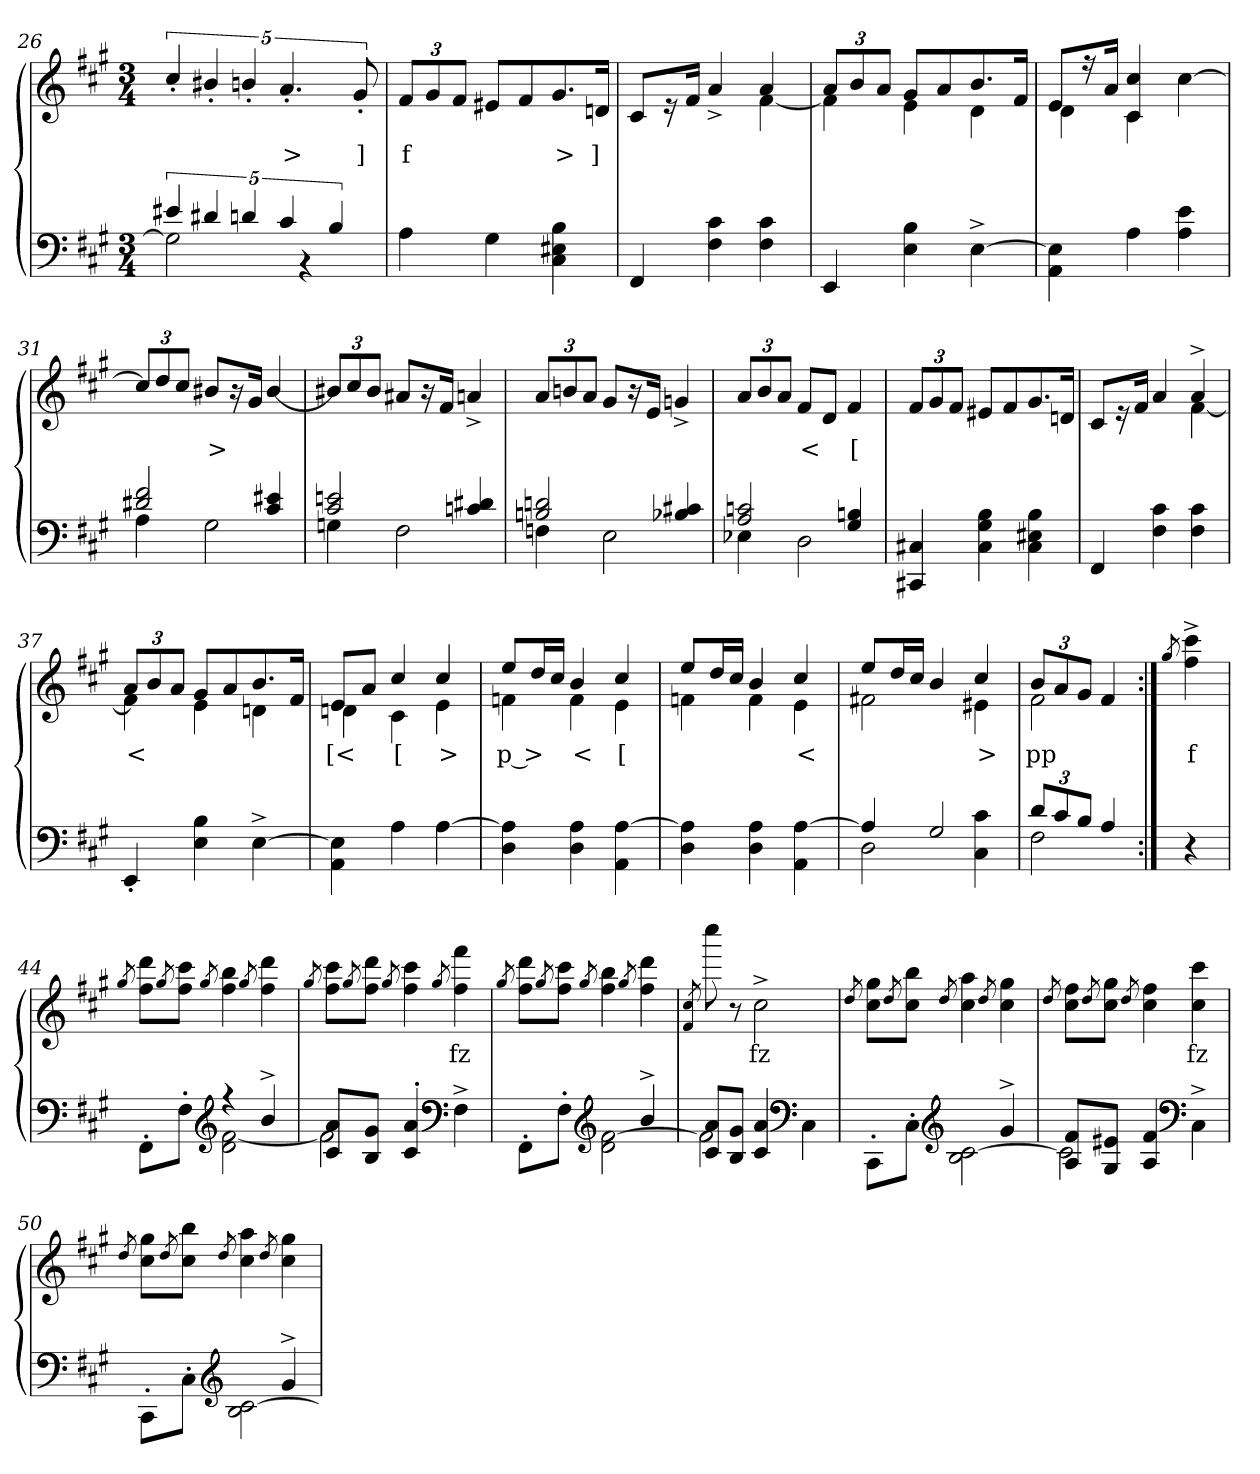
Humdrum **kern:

**kern	**kern	**text
*part2	*part1	*part1
*staff2	*staff1	*staff1
*clefF4	*clefG2	*
*k[f#c#g#]	*k[f#c#g#]	*
*M3/4	*M3/4	*
=26	=26	=26
*^	*	*
20%3e#X	2G#]	20%3cc#'>/	.
20%3d#X	.	20%3b#X'>/	.
20%3dn	.	20%3bn'>/	.
20%3c#	.	20%3.a'>	>
.	4r	.	.
20%3B	.	.	.
.	.	40%3g#'>	]
*v	*v	*	*
=27	=27	=27
4A	12f#L	f
.	12g#	.
.	12f#J	.
4G#	8e#XL	.
.	8f#	.
4B 4E#X 4C#	8.g#	>
.	16dnJk	]
=28	=28	=28
*	*^	*
4FF#	8c#L	2ryy	.
.	16r	.	.
.	16f#Jk	.	.
4c# 4F#	4a^>	.	.
4c# 4F#	4a	[4f#	.
=29	=29	=29	=29
4EE	12aL	4f#]	.
.	12b	.	.
.	12aJ	.	.
4B 4E	8g#L	4e	.
.	8a	.	.
[4E^>	8.b	4d	.
.	16f#Jk	.	.
=30	=30	=30	=30
4E\] 4AA\	8eL	4d	.
.	16r	.	.
.	16aJk	.	.
4A	4cc# 4c#	4c#	.
4e 4A	[4cc#	4ryy	.
*	*v	*v	*
=31	=31	=31
*^	*	*
2f# 2d#X	4A	12cc#/L]	.
.	.	12dd	.
.	.	12cc#J	.
.	2G#	8b#XL	>
.	.	16r	.
.	.	16g#Jk	.
4e#X 4c#	.	[4b#/	.
=32	=32	=32	=32
2en 2c#	4Gn	12b#X/L]	.
.	.	12cc#	.
.	.	12b#J	.
.	2F#	8a#XL	.
.	.	16r	.
.	.	16f#Jk	.
4d#X 4cn	.	4an^>	.
=33	=33	=33	=33
2dn 2Bn	4Fn	12aL	.
.	.	12bn	.
.	.	12aJ	.
.	2E	8g#L	.
.	.	16r	.
.	.	16eJk	.
4c#X 4B-X	.	4gn^>	.
=34	=34	=34	=34
2cn 2A	4E-X	12aL	.
.	.	12b	.
.	.	12aJ	.
.	2D	8f#L	<
.	.	8dJ	.
4Bn 4G#	.	4f#	[
*v	*v	*	*
=35	=35	=35
4C#X 4CC#X	12f#L	.
.	12g#	.
.	12f#J	.
4B 4G# 4C#	8e#XL	.
.	8f#	.
4B 4E#X 4C#	8.g#	.
.	16dnJk	.
=36	=36	=36
*	*^	*
4FF#	8c#L	2ryy	.
.	16r	.	.
.	16f#Jk	.	.
4c# 4F#	4a	.	.
4c# 4F#	4a^>	[4f#	.
=37	=37	=37	=37
4EE'>	12aL	4f#]	<
.	12b	.	.
.	12aJ	.	.
4B 4E	8g#L	4e	.
.	8a	.	.
[4E^>	8.b	4dn	.
.	16f#Jk	.	.
=38	=38	=38	=38
4E\] 4AA\	8eL	4dn	[<
.	8aJ	.	.
4A	4cc#	4c#	[
[4A	4cc#	4e	>
=39	=39	=39	=39
4A] 4D	8eeL	4fn	p >
.	16ddL	.	.
.	16cc#JJ	.	.
4A 4D	4b	4f	<
[4A 4AA	4cc#	4e	[
=40	=40	=40	=40
4A] 4D	8eeL	4fn	.
.	16ddL	.	.
.	16cc#JJ	.	.
4A 4D	4b	4f	.
[4A 4AA	4cc#	4e	<
=41	=41	=41	=41
*^	*	*	*
4A]	2D	8eeL	2f#X	.
.	.	16ddL	.	.
.	.	16cc#JJ	.	.
2G#	.	4b	.	.
.	4c# 4C#	4cc#	4e#X	>
=42	=42	=42	=42	=42
12dL	2F#	12bL	2f#	pp
12c#	.	12a	.	.
12BJ	.	12g#J	.	.
4A	.	4f#	.	.
*v	*v	*	*	*
*	*v	*v	*
=43:|!	=43:|!	=43:|!
.	8qgg#/	.
4r	4ccc#^> 4ff#^>	f
=44	=44	=44
.	8qgg#/	.
*^	*	*
8FF#'>\L	4ryy	8ddd 8ff#L	.
.	.	8qgg#/	.
8F#'>J	.	8ccc# 8ff#J	.
*clefG2	*	*	*
.	.	8qgg#/	.
4r	[2f# 2d	4bb 4ff#	.
.	.	8qgg#/	.
4b^>	.	4ddd 4ff#	.
=45	=45	=45	=45
.	.	8qgg#/	.
8a 8c#L	2f#]	8ccc# 8ff#L	.
.	.	8qgg#/	.
8g# 8BJ	.	8ddd 8ff#J	.
.	.	8qgg#/	.
4a'> 4c#'>	.	4ccc# 4ff#	.
*clefF4	*	*	*
.	.	8qgg#/	.
4F#^>	4ryy	4fff# 4ff#	fz
=46	=46	=46	=46
.	.	8qgg#/	.
8FF#'>\L	4ryy	8ddd 8ff#L	.
.	.	8qgg#/	.
8F#'>J	.	8ccc# 8ff#J	.
*clefG2	*	*	*
.	.	8qgg#/	.
4ryy	[2f# 2d	4bb 4ff#	.
.	.	8qgg#/	.
4b^>	.	4ddd 4ff#	.
=47	=47	=47	=47
.	.	8qf# 8qcc#/	.
8a 8c#L	2f#]	8cccc#	.
8g# 8BJ	.	8r	.
4a 4c#	.	2cc#^>	fz
*clefF4	*	*	*
4C#\	4ryy	.	.
=48	=48	=48	=48
.	.	8qdd/	.
8CC#'>\L	4ryy	8gg# 8cc#L	.
.	.	8qdd/	.
8C#'>J	.	8bb 8cc#J	.
*clefG2	*	*	*
.	.	8qdd/	.
4ryy	[2c# 2B	4aa 4cc#	.
.	.	8qdd/	.
4g#^>	.	4gg# 4cc#	.
=49	=49	=49	=49
.	.	8qdd/	.
8f# 8AL	2c#]	8ff# 8cc#L	.
.	.	8qdd/	.
8e#X 8G#J	.	8gg# 8cc#J	.
.	.	8qdd/	.
4f# 4A	.	4ff# 4cc#	.
*clefF4	*	*	*
4C#^>\	4ryy	4ccc# 4cc#	fz
=50	=50	=50	=50
.	.	8qdd/	.
8CC#'>\L	4ryy	8gg# 8cc#L	.
.	.	8qdd/	.
8C#'>J	.	8bb 8cc#J	.
*clefG2	*	*	*
.	.	8qdd/	.
4ryy	[2c# 2B	4aa 4cc#	.
.	.	8qdd/	.
4g#^>	.	4gg# 4cc#	.
*v	*v	*	*
=	=	=
*-	*-	*-
